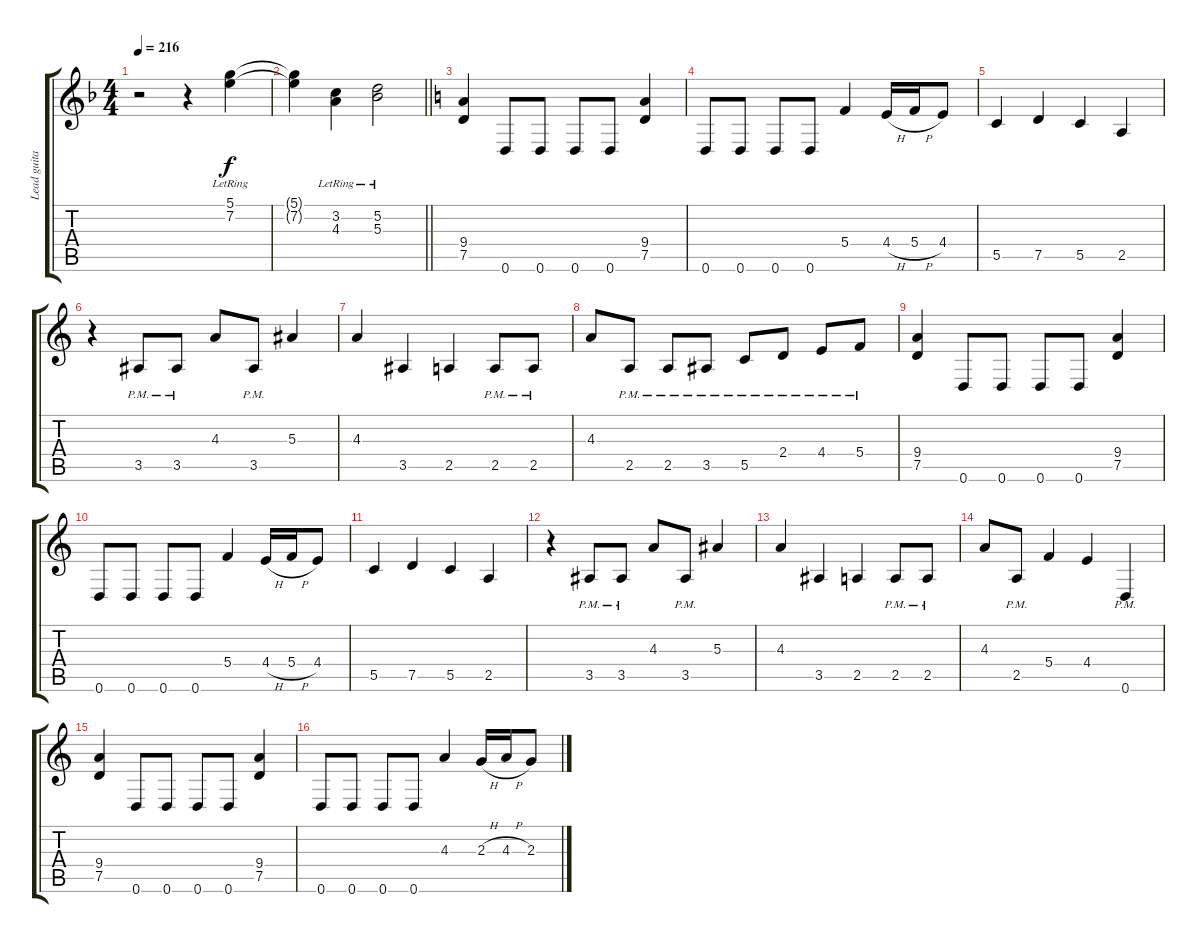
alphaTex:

\track ("Lead guitar" "Lead guita") {instrument distortionguitar}
\staff {score tabs}
\tuning (D4 A3 F3 C3 G2 D2) {hide}
\ts (4 4)
\tempo 216
\clef g2
\ks f
r.2{dy f} r.4 (5.1{lr} 7.2{lr}).4 |
\barLineRight lightlight
(5.1{t} 7.2{t}).4 (3.2{lr} 4.3{lr}).4 (5.2 5.3{lr}).2 |
\section ("" "")
\ks c
(9.4 7.5).4{instrument distortionguitar} 0.6.8 0.6.8 0.6.8 0.6.8 (9.4 7.5).4 |
0.6.8 0.6.8 0.6.8 0.6.8 5.4.4 4.4{h}.16 5.4{h}.16 4.4.8 |
5.5.4 7.5.4 5.5.4 2.5.4 |
r.4 3.5{pm}.8 3.5{pm}.8 4.3.8 3.5{pm}.8 5.3.4 |
4.3.4 3.5.4 2.5.4 2.5{pm}.8 2.5{pm}.8 |
4.3.8 2.5{pm}.8 2.5{pm}.8 3.5{pm}.8 5.5{pm}.8 2.4{pm}.8 4.4{pm}.8 5.4{pm}.8 |
(9.4 7.5).4 0.6.8 0.6.8 0.6.8 0.6.8 (9.4 7.5).4 |
0.6.8 0.6.8 0.6.8 0.6.8 5.4.4 4.4{h}.16 5.4{h}.16 4.4.8 |
5.5.4 7.5.4 5.5.4 2.5.4 |
r.4 3.5{pm}.8 3.5{pm}.8 4.3.8 3.5{pm}.8 5.3.4 |
4.3.4 3.5.4 2.5.4 2.5{pm}.8 2.5{pm}.8 |
4.3.8 2.5{pm}.8 5.4.4 4.4.4 0.6{pm}.4 |
(9.4 7.5).4 0.6.8 0.6.8 0.6.8 0.6.8 (9.4 7.5).4 |
0.6.8 0.6.8 0.6.8 0.6.8 4.3.4 2.3{h}.16 4.3{h}.16 2.3.8
